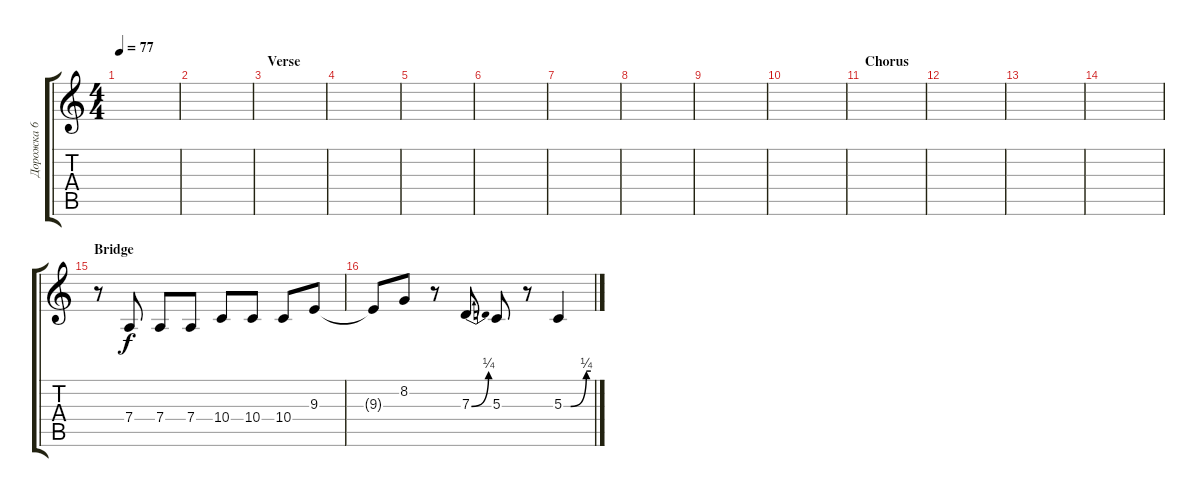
\track ("Дорожка 6" "Дорожка 6") {instrument trumpet}
\staff {score tabs}
\tuning (E4 B3 G3 D3 A2 E2) {hide}
\ts (4 4)
\tempo 77
\clef g2
\ks c
|
|
\section ("" "Verse")
|
|
|
|
|
|
|
|
\section ("" "Chorus")
|
|
|
|
\section ("" "Bridge")
r.8 7.4.8 7.4.8 7.4.8 10.4.8 10.4.8 10.4.8 9.3.8 |
9.3{t}.8 8.2.8 r.8 7.3{be (bend 0 0 60 1)}.8 5.3.8 r.8 5.3{be (custom 0 0 15 0 50 1 60 1)}.4
